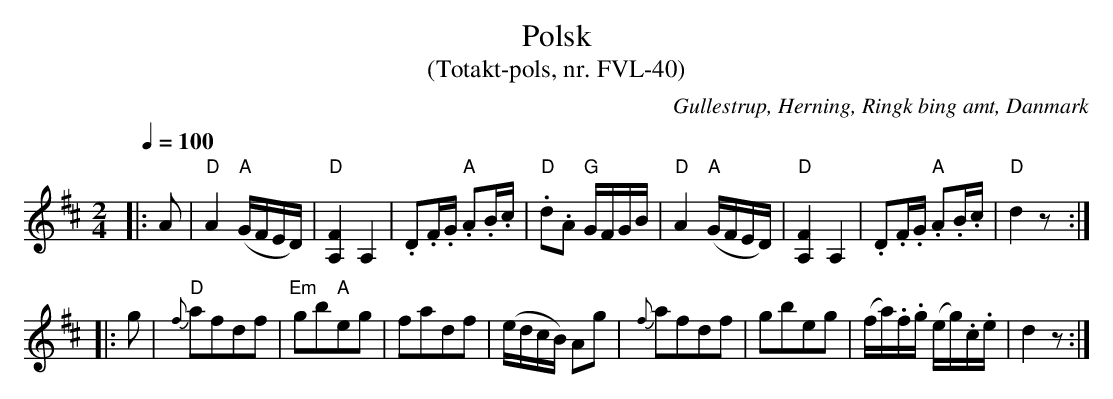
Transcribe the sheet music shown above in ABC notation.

X:1
T:Polsk
T:(Totakt-pols, nr. FVL-40)
O:Gullestrup, Herning, Ringk bing amt, Danmark
M:2/4
L:1/8
Q:1/4=100
K:D
|: A | "D"A2 "A"(G/F/E/D/) | "D"[A,F]2 A,2 | .D.F/.G/ "A".A.B/.c/ | "D".d.A "G"G/F/G/B/ | "D"A2 "A"(G/F/E/D/) | "D"[A,F]2 A,2 | .D.F/.G/ "A".A.B/.c/ | "D"d2 z :|
|: g | "D"{f}afdf | "Em"gb"A"eg | fadf | (e/d/c/B/) Ag | {f}afdf | gbeg | (f/a/).f/.g/  (e/g/).c/.e/ | d2 z :|
